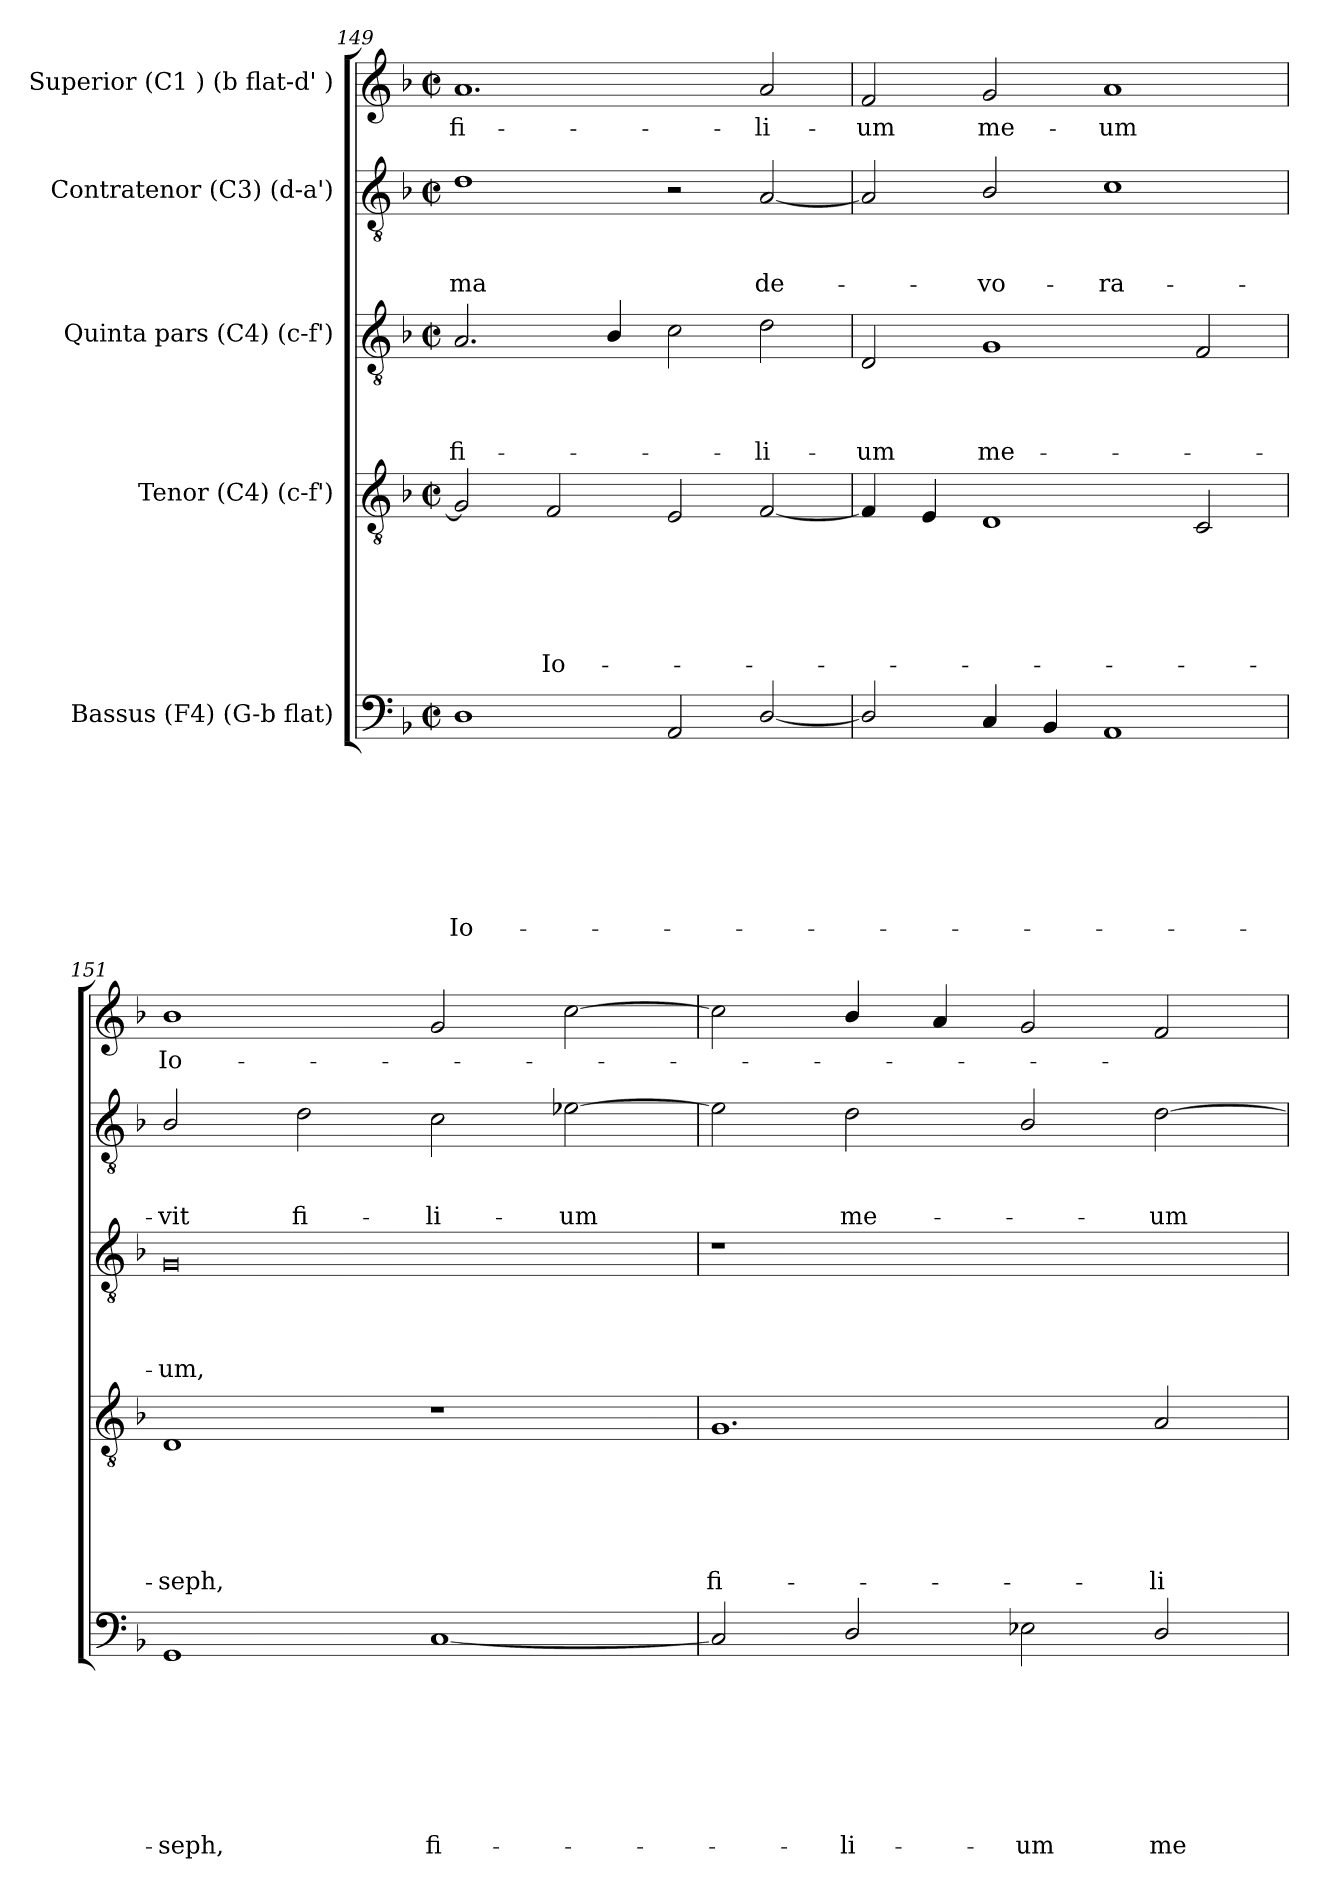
**kern	**text	**text	**text	**text	**text	**text	**text	**text	**kern	**text	**text	**text	**text	**text	**text	**kern	**text	**text	**text	**text	**kern	**text	**text	**text	**kern	**text
*part5	*part5	*part5	*part5	*part5	*part5	*part5	*part5	*part5	*part4	*part4	*part4	*part4	*part4	*part4	*part4	*part3	*part3	*part3	*part3	*part3	*part2	*part2	*part2	*part2	*part1	*part1
*staff5	*staff5	*staff5	*staff5	*staff5	*staff5	*staff5	*staff5	*staff5	*staff4	*staff4	*staff4	*staff4	*staff4	*staff4	*staff4	*staff3	*staff3	*staff3	*staff3	*staff3	*staff2	*staff2	*staff2	*staff2	*staff1	*staff1
*I"Bassus (F4) (G-b flat)	*	*	*	*	*	*	*	*	*I"Tenor (C4) (c-f')	*	*	*	*	*	*	*I"Quinta pars (C4) (c-f')	*	*	*	*	*I"Contratenor (C3) (d-a')	*	*	*	*I"Superior (C1 ) (b flat-d' )	*
!!LO:LB:g=z
*clefF4	*	*	*	*	*	*	*	*	*clefGv2	*	*	*	*	*	*	*clefGv2	*	*	*	*	*clefGv2	*	*	*	*clefG2	*
*k[b-]	*	*	*	*	*	*	*	*	*k[b-]	*	*	*	*	*	*	*k[b-]	*	*	*	*	*k[b-]	*	*	*	*k[b-]	*
*F:	*	*	*	*	*	*	*	*	*F:	*	*	*	*	*	*	*F:	*	*	*	*	*F:	*	*	*	*F:	*
*M2/2	*	*	*	*	*	*	*	*	*M2/2	*	*	*	*	*	*	*M2/2	*	*	*	*	*M2/2	*	*	*	*M2/2	*
*met(c|)	*	*	*	*	*	*	*	*	*met(c|)	*	*	*	*	*	*	*met(c|)	*	*	*	*	*met(c|)	*	*	*	*met(c|)	*
=149	=149	=149	=149	=149	=149	=149	=149	=149	=149	=149	=149	=149	=149	=149	=149	=149	=149	=149	=149	=149	=149	=149	=149	=149	=149	=149
!	!	!	!	!	!	!	!	!LO:LY:b	!	!	!	!	!	!	!	!	!	!	!	!LO:LY:b	!	!	!	!LO:LY:b	!	!LO:LY:b
1D	.	.	.	.	.	.	.	Io-	2G/]	.	.	.	.	.	.	2.A/	.	.	.	fi-	1d	.	.	-ma	1.a	fi-
!	!	!	!	!	!	!	!	!	!	!	!	!	!	!	!LO:LY:b	!	!	!	!	!	!	!	!	!	!	!
.	.	.	.	.	.	.	.	.	2F/	.	.	.	.	.	Io-	.	.	.	.	.	.	.	.	.	.	.
.	.	.	.	.	.	.	.	.	.	.	.	.	.	.	.	4B-/	.	.	.	.	.	.	.	.	.	.
2AA/	.	.	.	.	.	.	.	.	2E/	.	.	.	.	.	.	2c\	.	.	.	.	2r	.	.	.	.	.
!	!	!	!	!	!	!	!	!	!	!	!	!	!	!	!	!	!	!	!	!LO:LY:b	!	!	!	!LO:LY:b	!	!LO:LY:b
[<2D/	.	.	.	.	.	.	.	.	[<2F/	.	.	.	.	.	.	2d\	.	.	.	-li-	[<2A/	.	.	de-	2a/	-li-
=150	=150	=150	=150	=150	=150	=150	=150	=150	=150	=150	=150	=150	=150	=150	=150	=150	=150	=150	=150	=150	=150	=150	=150	=150	=150	=150
!	!	!	!	!	!	!	!	!	!	!	!	!	!	!	!	!	!	!	!	!LO:LY:b	!	!	!	!	!	!LO:LY:b
2D/]	.	.	.	.	.	.	.	.	4F/]	.	.	.	.	.	.	2D/	.	.	.	-um	2A/]	.	.	.	2f/	-um
.	.	.	.	.	.	.	.	.	4E/	.	.	.	.	.	.	.	.	.	.	.	.	.	.	.	.	.
!	!	!	!	!	!	!	!	!	!	!	!	!	!	!	!	!	!	!	!	!LO:LY:b	!	!	!	!LO:LY:b	!	!LO:LY:b
4C/	.	.	.	.	.	.	.	.	1D	.	.	.	.	.	.	1G	.	.	.	me-	2B-/	.	.	-vo-	2g/	me-
4BB-/	.	.	.	.	.	.	.	.	.	.	.	.	.	.	.	.	.	.	.	.	.	.	.	.	.	.
!	!	!	!	!	!	!	!	!	!	!	!	!	!	!	!	!	!	!	!	!	!	!	!	!LO:LY:b	!	!LO:LY:b
1AA	.	.	.	.	.	.	.	.	.	.	.	.	.	.	.	.	.	.	.	.	1c	.	.	-ra-	1a	-um
.	.	.	.	.	.	.	.	.	2C/	.	.	.	.	.	.	2F/	.	.	.	.	.	.	.	.	.	.
=151	=151	=151	=151	=151	=151	=151	=151	=151	=151	=151	=151	=151	=151	=151	=151	=151	=151	=151	=151	=151	=151	=151	=151	=151	=151	=151
!	!	!	!	!	!	!	!	!LO:LY:b	!	!	!	!	!	!	!LO:LY:b	!	!	!	!	!LO:LY:b	!	!	!	!LO:LY:b	!	!LO:LY:b
1GG	.	.	.	.	.	.	.	-seph,	1D	.	.	.	.	.	-seph,	0G	.	.	.	-um,	2B-/	.	.	-vit	1b-	Io-
!	!	!	!	!	!	!	!	!	!	!	!	!	!	!	!	!	!	!	!	!	!	!	!	!LO:LY:b	!	!
.	.	.	.	.	.	.	.	.	.	.	.	.	.	.	.	.	.	.	.	.	2d\	.	.	fi-	.	.
!	!	!	!	!	!	!	!	!LO:LY:b	!	!	!	!	!	!	!	!	!	!	!	!	!	!	!	!LO:LY:b	!	!
[<1C	.	.	.	.	.	.	.	fi-	1r	.	.	.	.	.	.	.	.	.	.	.	2c\	.	.	-li-	2g/	.
!	!	!	!	!	!	!	!	!	!	!	!	!	!	!	!	!	!	!	!	!	!	!	!	!LO:LY:b	!	!
.	.	.	.	.	.	.	.	.	.	.	.	.	.	.	.	.	.	.	.	.	[>2e-X\	.	.	-um	[>2cc\	.
=152	=152	=152	=152	=152	=152	=152	=152	=152	=152	=152	=152	=152	=152	=152	=152	=152	=152	=152	=152	=152	=152	=152	=152	=152	=152	=152
!	!	!	!	!	!	!	!	!	!	!	!	!	!	!	!LO:LY:b	!LO:N:vis=1	!	!	!	!	!	!	!	!	!	!
2C/]	.	.	.	.	.	.	.	.	1.G	.	.	.	.	.	fi-	1r	.	.	.	.	2e-\]	.	.	.	2cc\]	.
!	!	!	!	!	!	!	!	!LO:LY:b	!	!	!	!	!	!	!	!	!	!	!	!	!	!	!	!LO:LY:b	!	!
2D/	.	.	.	.	.	.	.	-li-	.	.	.	.	.	.	.	.	.	.	.	.	2d\	.	.	me-	4b-/	.
.	.	.	.	.	.	.	.	.	.	.	.	.	.	.	.	.	.	.	.	.	.	.	.	.	4a/	.
!	!	!	!	!	!	!	!	!LO:LY:b	!	!	!	!	!	!	!	!	!	!	!	!	!	!	!	!	!	!
2E-\	.	.	.	.	.	.	.	-um	.	.	.	.	.	.	.	1ryy	.	.	.	.	2B-/	.	.	.	2g/	.
!	!	!	!	!	!	!	!	!LO:LY:b	!	!	!	!	!	!	!LO:LY:b	!	!	!	!	!	!	!	!	!LO:LY:b	!	!
2D/	.	.	.	.	.	.	.	me-	2A/	.	.	.	.	.	-li-	.	.	.	.	.	[>2d\	.	.	-um	2f/	.
=	=	=	=	=	=	=	=	=	=	=	=	=	=	=	=	=	=	=	=	=	=	=	=	=	=	=
*-	*-	*-	*-	*-	*-	*-	*-	*-	*-	*-	*-	*-	*-	*-	*-	*-	*-	*-	*-	*-	*-	*-	*-	*-	*-	*-
